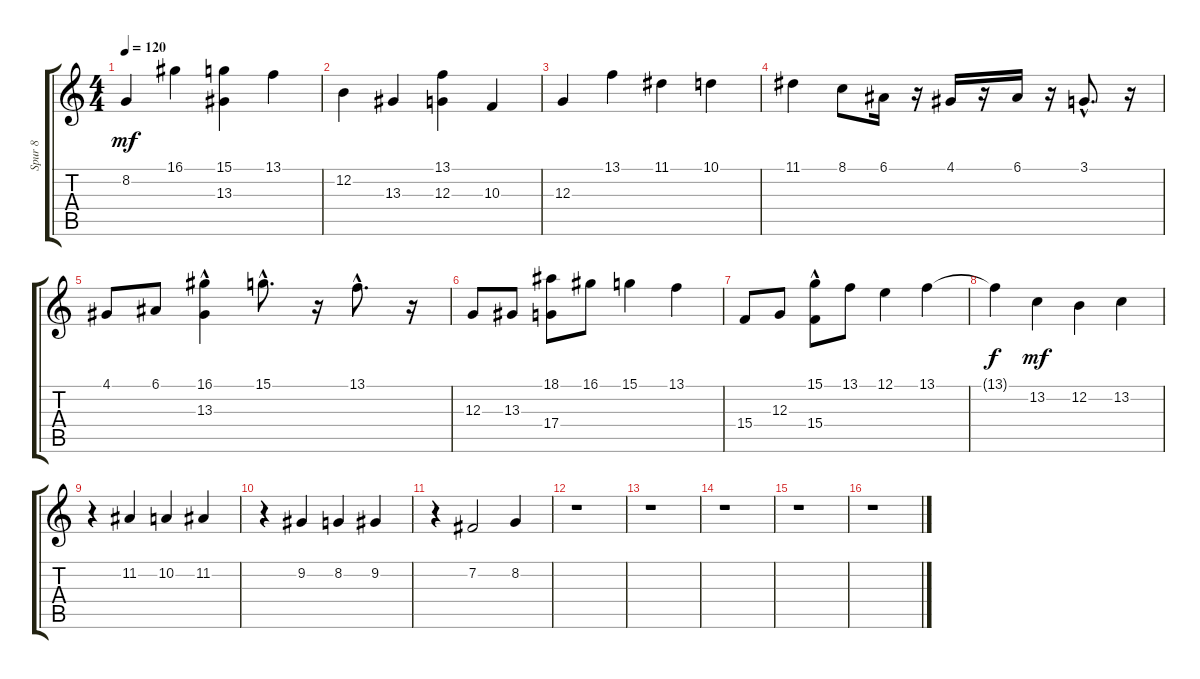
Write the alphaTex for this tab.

\track ("Spur 8" "Spur 8") {instrument oboe}
\staff {score tabs}
\tuning (E4 B3 G3 D3 A2 E2) {hide}
\ts (4 4)
\tempo 120
\clef g2
\ks c
8.2.4{dy mf} 16.1.4 (15.1 13.3).4 13.1.4 |
12.2.4 13.3.4 (13.1 12.3).4 10.3.4 |
12.3.4 13.1.4 11.1.4 10.1.4 |
11.1.4 8.1.8 6.1.16 r.16 4.1.16 r.16 6.1.16 r.16 3.1{hac}.8{d} r.16 |
4.1.8 6.1.8 (16.1{hac} 13.3).4 15.1{hac}.8{d} r.16 13.1{hac}.8{d} r.16 |
12.3.8 13.3.8 (18.1 17.4).8 16.1.8 15.1.4 13.1.4 |
15.4.8 12.3.8 (15.1 15.4{hac}).8 13.1.8 12.1.4 13.1.4 |
13.1{t}.4{dy f} 13.2.4{dy mf} 12.2.4 13.2.4 |
r.4 11.2.4 10.2.4 11.2.4 |
r.4 9.2.4 8.2.4 9.2.4 |
r.4 7.2.2 8.2.4 |
r.1 |
r.1 |
r.1 |
r.1 |
r.1
